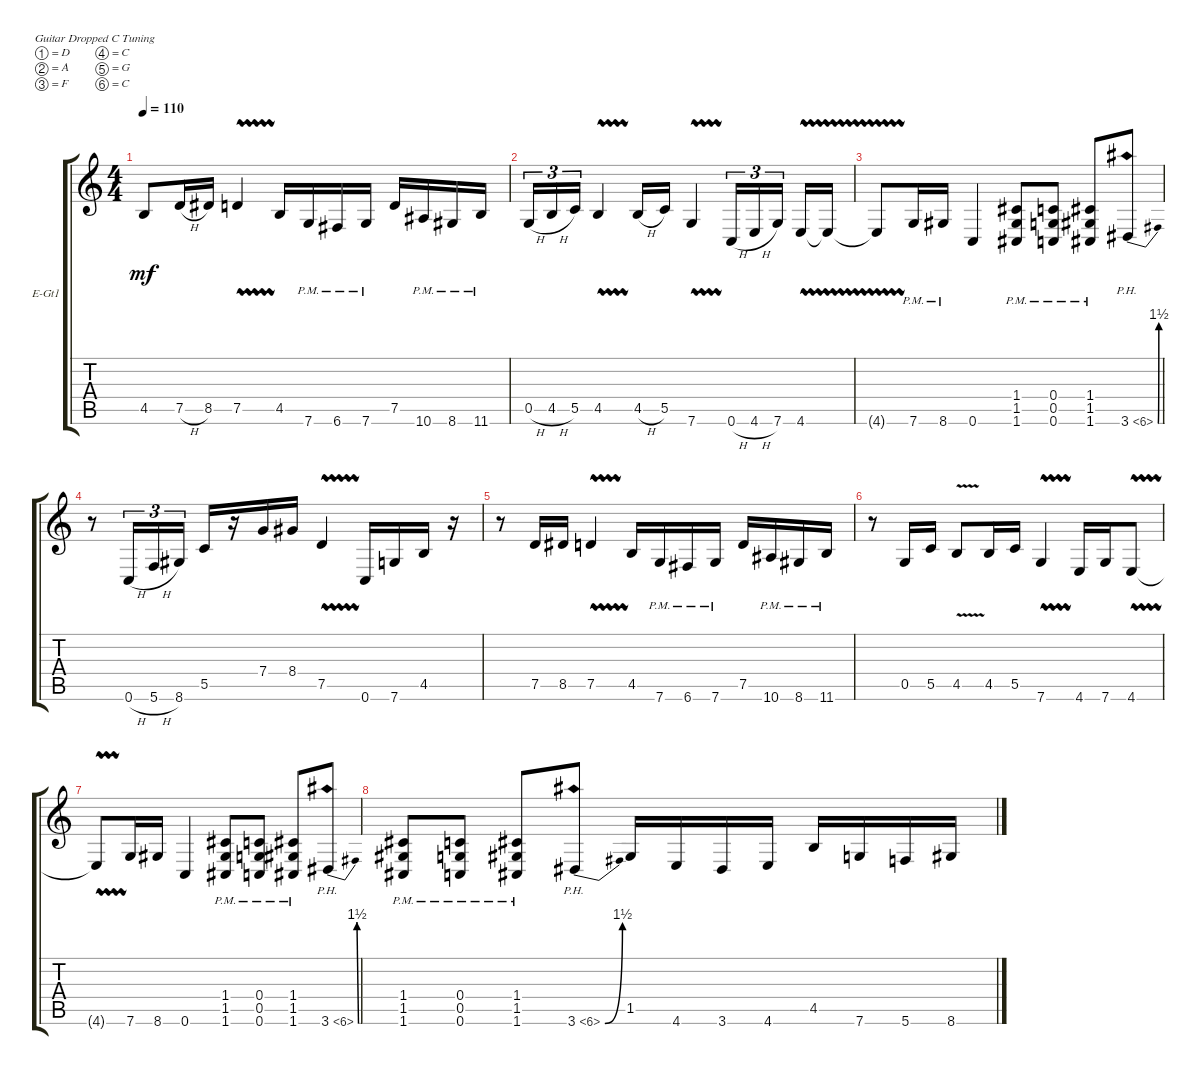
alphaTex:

\defaultSystemsLayout 4
\bracketExtendMode groupsimilarinstruments
\firstSystemTrackNameOrientation horizontal
\otherSystemsTrackNameOrientation horizontal
\track ("Guitar 1" "E-Gt1") {instrument distortionguitar}
\staff {score tabs}
\tuning (D4 A3 F3 C3 G2 C2)
\ts (4 4)
\tempo 110
\clef g2
\ks c
4.5{t}.8{dy mf} 7.5{h}.16 8.5.16 7.5{vw}.4 4.5.16 7.6{pm}.16 6.6{pm}.16 7.6{pm}.16 7.5.16 10.6{pm}.16 8.6{pm}.16 11.6{pm}.16 |
0.5{h}.16{tu (3 2)} 4.5{h}.16{tu (3 2)} 5.5.16{tu (3 2)} 4.5{vw}.4 4.5{h}.16 5.5.16 7.6{vw}.4 0.6{h}.16{tu (3 2)} 4.6{h}.16{tu (3 2)} 7.6.16{tu (3 2)} 4.6{vw}.16 4.6{vw t}.16 |
4.6{t}.8 7.6{pm}.16 8.6{pm}.16 0.6.4 (1.6{pm} 1.5{pm} 1.4{pm}).8 (0.6{pm} 0.4{pm} 0.5{pm}).8 (1.6{pm} 1.5{pm} 1.4{pm}).8 3.6{be (bend 22.2 0 33.6 6) ph 3}.8 |
r.8 0.6{h}.16{tu (3 2)} 5.6{h}.16{tu (3 2)} 8.6.16{tu (3 2)} 5.5.16 r.16 7.4.16 8.4.16 7.5{vw}.4 0.6.16 7.6.16 4.5.16 r.16 |
r.8 7.5.16 8.5.16 7.5{vw}.4 4.5.16 7.6{pm}.16 6.6{pm}.16 7.6{pm}.16 7.5.16 10.6{pm}.16 8.6{pm}.16 11.6{pm}.16 |
r.8 0.5.16 5.5.16 4.5{v}.8 4.5.16 5.5.16 7.6{vw}.4 4.6.16 7.6.16 4.6{vw}.8 |
4.6{t}.8 7.6.16 8.6.16 0.6.4 (1.6{pm} 1.5{pm} 1.4{pm}).8 (0.6{pm} 0.4{pm} 0.5{pm}).8 (1.6{pm} 1.5{pm} 1.4{pm}).8 3.6{be (bend 22.2 0 33.6 6) ph 3}.8 |
(1.6{pm} 1.5{pm} 1.4{pm}).8 (0.6{pm} 0.4{pm} 0.5{pm}).8 (1.6{pm} 1.5{pm} 1.4{pm}).8 3.6{be (bend 22.2 0 33.6 6) ph 3}.8 1.5.16 4.6.16 3.6.16 4.6.16 4.5.16 7.6.16 5.6.16 8.6.16
